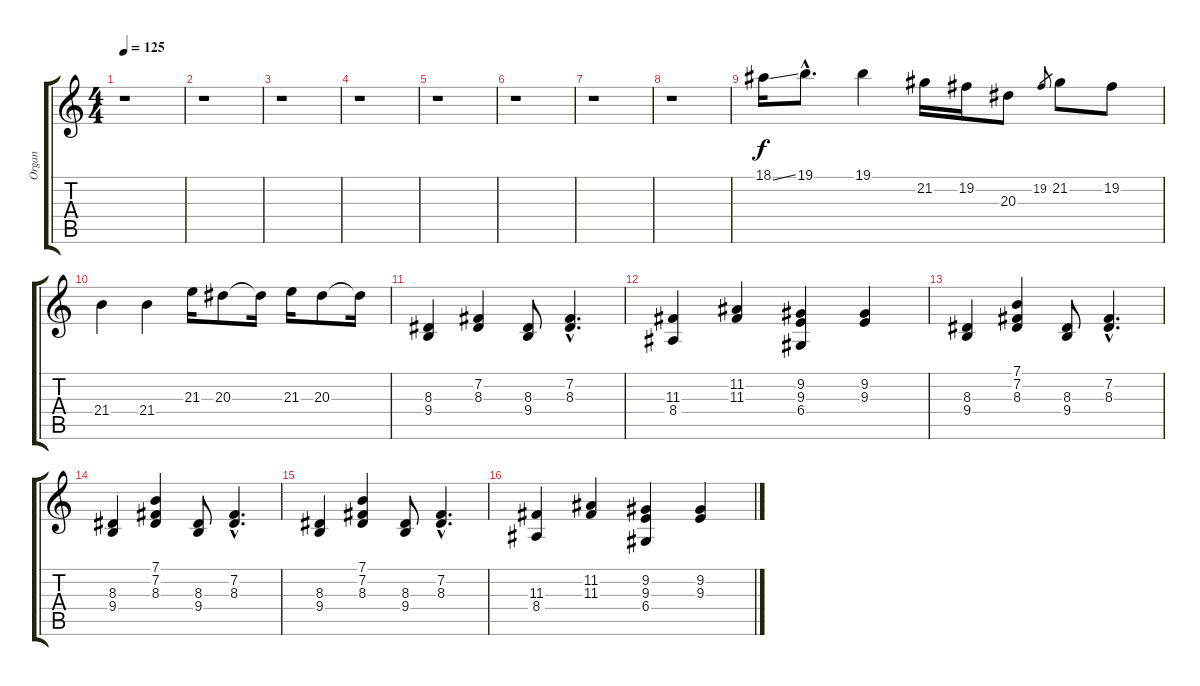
\track ("Organ" "Organ") {instrument reedorgan}
\staff {score tabs}
\tuning (E4 B3 G3 D3 A2 E2) {hide}
\ts (4 4)
\tempo 125
\clef g2
\ks c
r.1{dy f instrument reedorgan} |
r.1 |
r.1 |
r.1 |
r.1 |
r.1 |
r.1 |
r.1 |
18.1{ss}.16 19.1{hac}.8{d} 19.1.4 21.2.16 19.2.16 20.3.8 19.2.8{gr} 21.2.8 19.2.8 |
21.4.4 21.4.4 21.3.16 20.3.8 20.3{t}.16 21.3.16 20.3.8 20.3{t}.16 |
(8.3 9.4).4 (7.2 8.3).4 (8.3 9.4).8 (7.2{hac} 8.3{hac}).4{d} |
(11.3 8.4).4 (11.2 11.3).4 (9.2 9.3 6.4).4 (9.2 9.3).4 |
(8.3 9.4).4 (7.1 7.2 8.3).4 (8.3 9.4).8 (7.2{hac} 8.3{hac}).4{d} |
(8.3 9.4).4 (7.1 7.2 8.3).4 (8.3 9.4).8 (7.2{hac} 8.3{hac}).4{d} |
(8.3 9.4).4 (7.1 7.2 8.3).4 (8.3 9.4).8 (7.2{hac} 8.3{hac}).4{d} |
(11.3 8.4).4 (11.2 11.3).4 (9.2 9.3 6.4).4 (9.2 9.3).4
